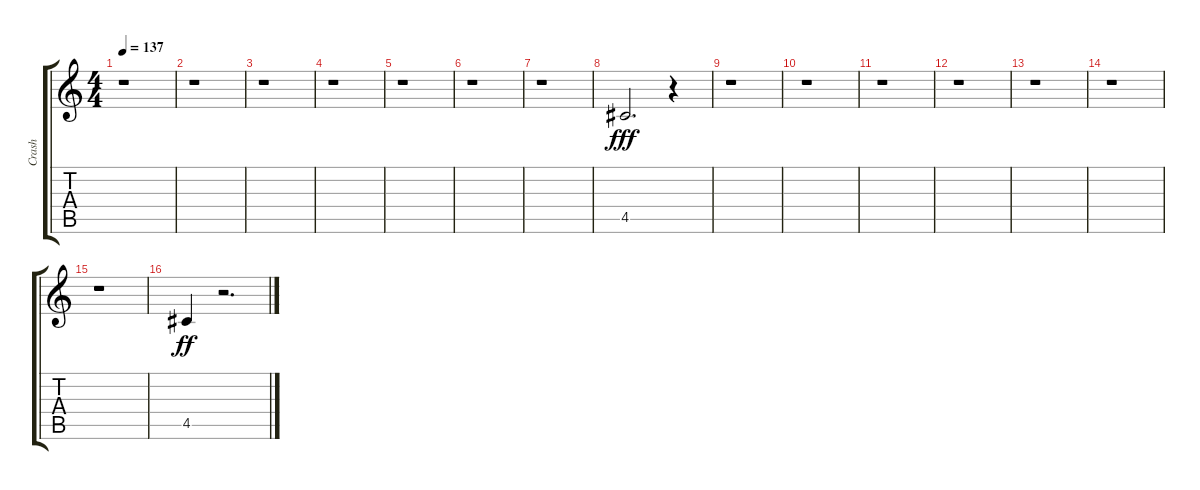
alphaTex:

\track ("Crash" "Crash") {mute instrument acousticguitarsteel}
\staff {score tabs}
\tuning (E4 B3 G3 D3 A2 E2) {hide}
\ts (4 4)
\tempo 137
\clef g2
\ks c
r.1{dy fff} |
r.1 |
r.1 |
r.1 |
r.1 |
r.1 |
r.1 |
4.5.2{d} r.4 |
r.1 |
r.1 |
r.1 |
r.1 |
r.1 |
r.1 |
r.1 |
4.5.4{dy ff} r.2{d}
